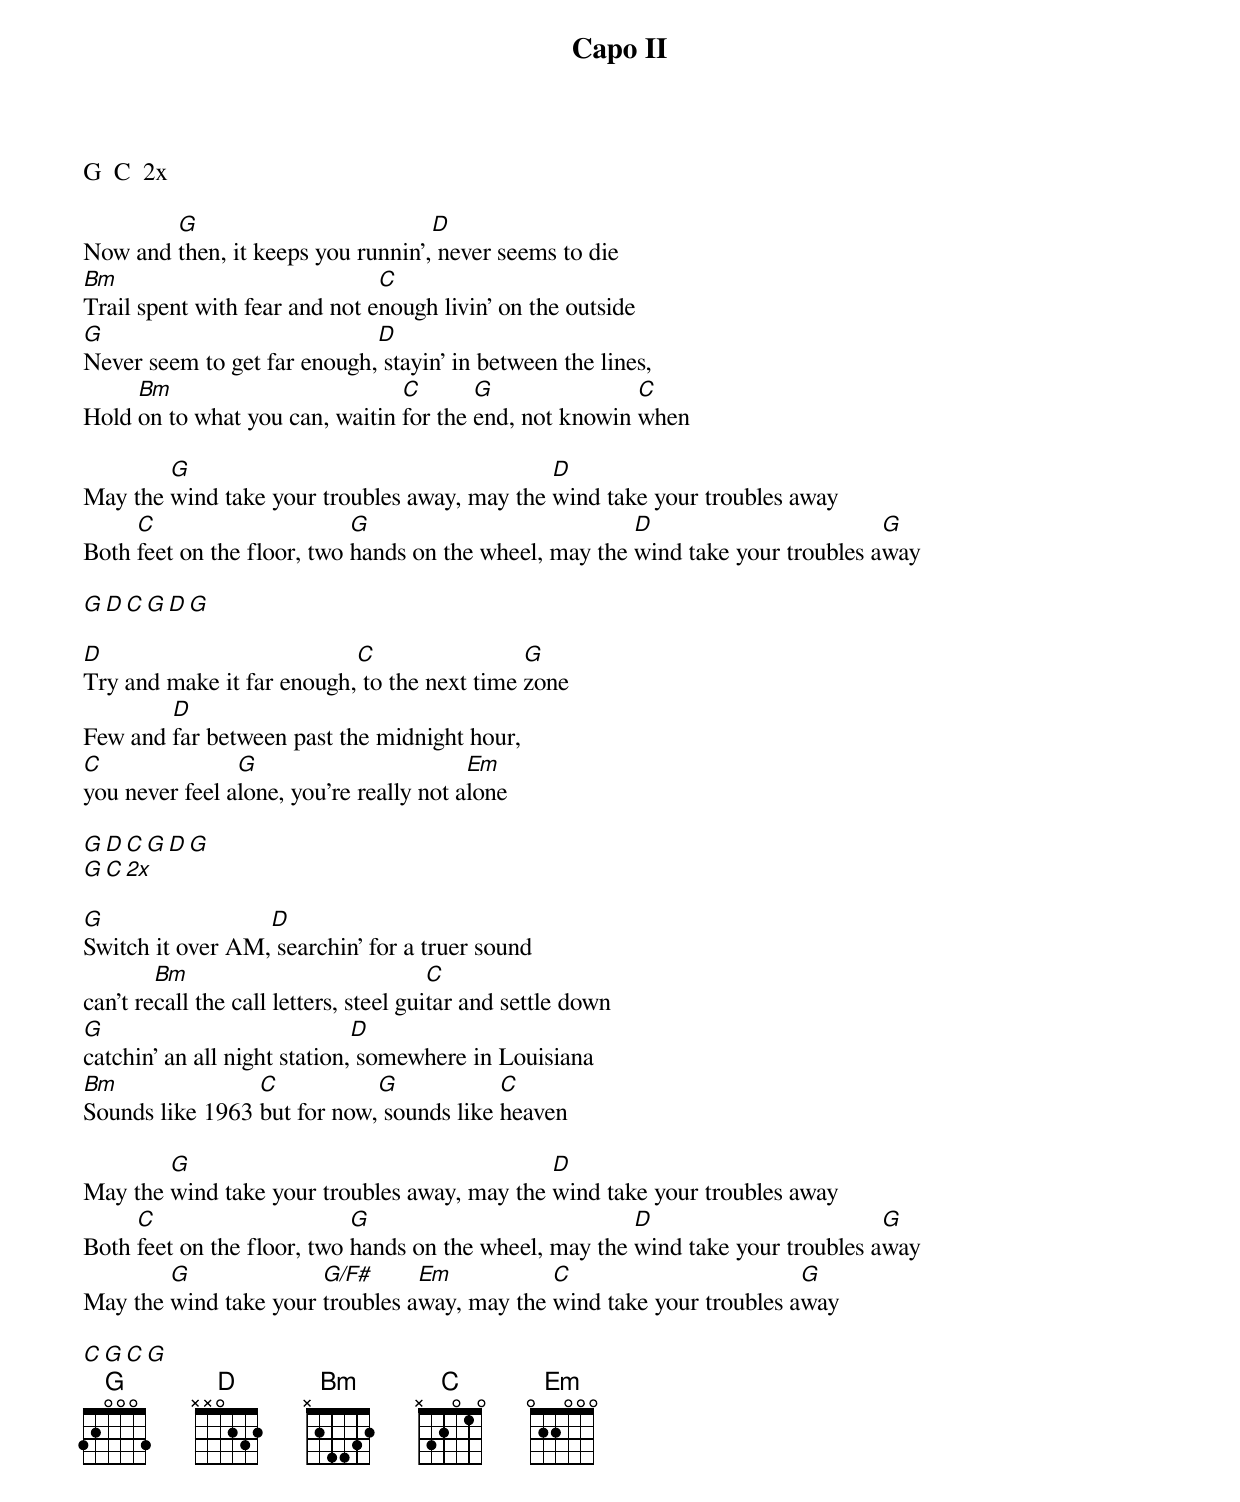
Capo II

G  C  2x

        G                          D
Now and then, it keeps you runnin', never seems to die
Bm                             C
Trail spent with fear and not enough livin' on the outside
G                            D
Never seem to get far enough, stayin' in between the lines,
     Bm                         C       G               C
Hold on to what you can, waitin for the end, not knowin when

        G                                     D
May the wind take your troubles away, may the wind take your troubles away
     C                      G                           D                        G
Both feet on the floor, two hands on the wheel, may the wind take your troubles away

G  D  C  G  D  G

D                          C                 G
Try and make it far enough, to the next time zone
        D
Few and far between past the midnight hour,
C               G                        Em
you never feel alone, you're really not alone

G  D  C  G  D  G
G  C  2x

G                 D
Switch it over AM, searchin' for a truer sound
        Bm                              C
can't recall the call letters, steel guitar and settle down
G                             D
catchin' an all night station, somewhere in Louisiana
Bm               C           G            C
Sounds like 1963 but for now, sounds like heaven

        G                                     D
May the wind take your troubles away, may the wind take your troubles away
     C                      G                           D                        G
Both feet on the floor, two hands on the wheel, may the wind take your troubles away
        G              G/F#      Em           C                        G
May the wind take your troubles away, may the wind take your troubles away

C  G  C  G
